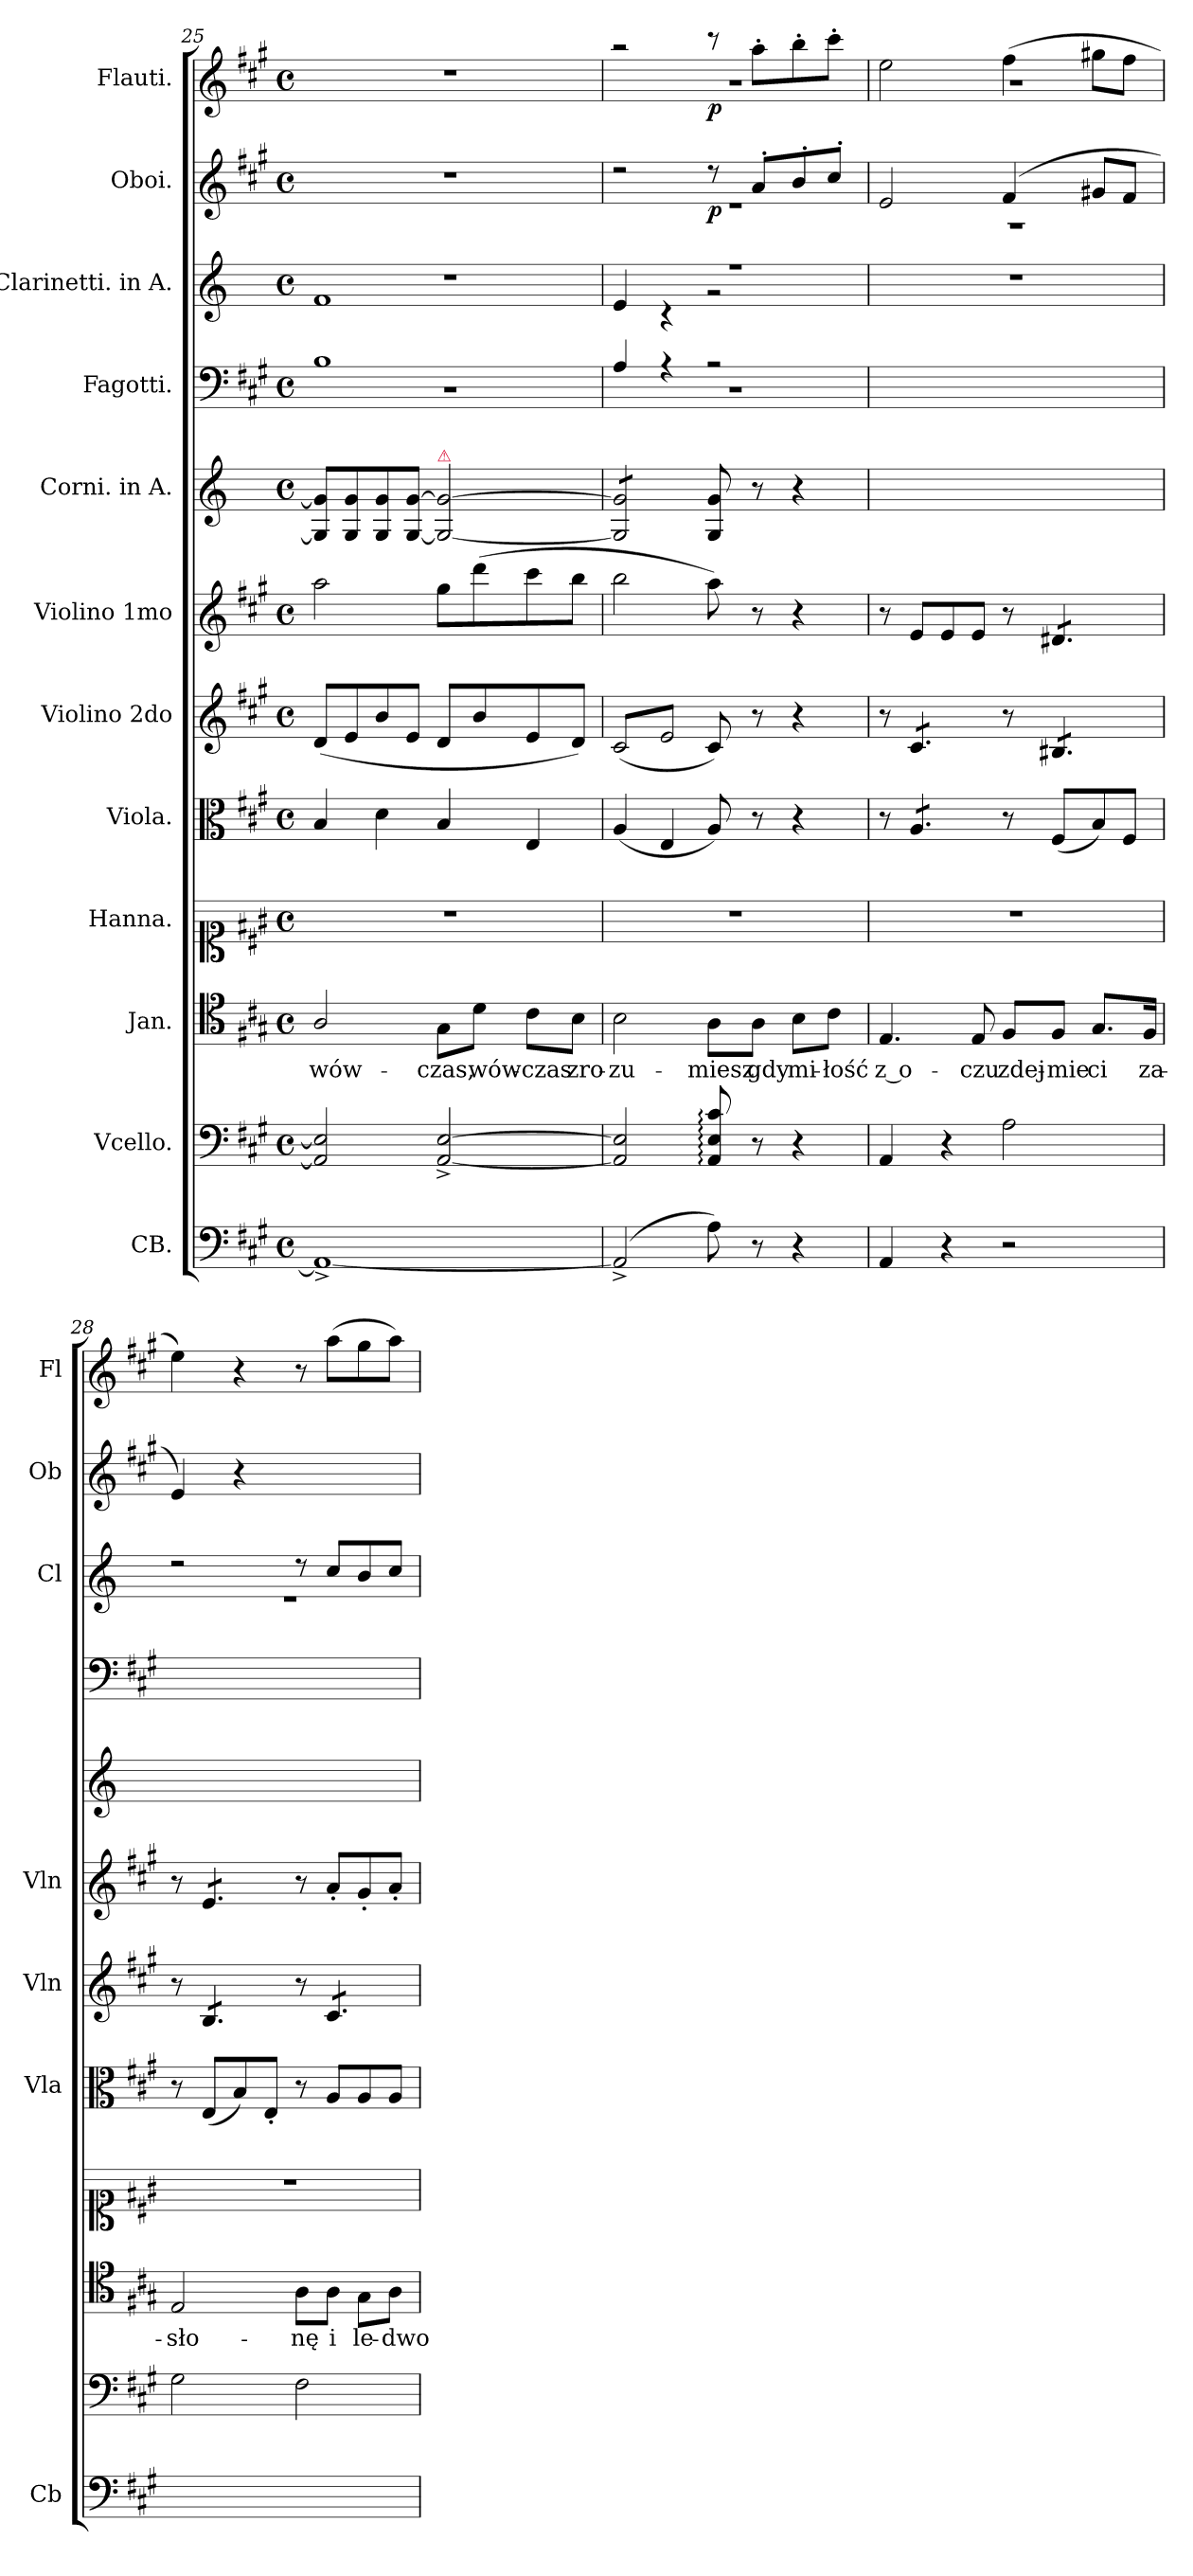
**kern	**kern	**kern	**text	**kern	**kern	**kern	**kern	**kern	**kern	**kern	**kern	**dynam	**kern	**dynam
*part12	*part11	*part10	*part10	*part9	*part8	*part7	*part6	*part5	*part4	*part3	*part2	*part2	*part1	*part1
*staff12	*staff11	*staff10	*staff10	*staff9	*staff8	*staff7	*staff6	*staff5	*staff4	*staff3	*staff2	*staff2	*staff1	*staff1
*I"CB.	*I"Vcello.	*I"Jan.	*	*I"Hanna.	*I"Viola.	*I"Violino 2do	*I"Violino 1mo	*I"Corni. in A.	*I"Fagotti.	*I"Clarinetti. in A.	*I"Oboi.	*	*I"Flauti.	*
*I'Cb	*	*	*	*	*I'Vla	*I'Vln	*I'Vln	*	*	*I'Cl	*I'Ob	*	*I'Fl	*
*clefF4	*clefF4	*clefC4	*	*clefC1	*clefC3	*clefG2	*clefG2	*clefG2	*clefF4	*clefG2	*clefG2	*	*clefG2	*
*ITrd8c12	*	*	*	*	*	*	*	*ITrd2c3	*	*ITrd2c3	*	*	*	*
*k[f#c#g#]	*k[f#c#g#]	*k[f#c#g#]	*	*k[f#c#g#]	*k[f#c#g#]	*k[f#c#g#]	*k[f#c#g#]	*k[f#c#g#]	*k[f#c#g#]	*k[f#c#g#]	*k[f#c#g#]	*	*k[f#c#g#]	*
*M4/4	*M4/4	*M4/4	*	*M4/4	*M4/4	*M4/4	*M4/4	*M4/4	*M4/4	*M4/4	*M4/4	*	*M4/4	*
*met(c)	*met(c)	*met(c)	*	*met(c)	*met(c)	*met(c)	*met(c)	*met(c)	*met(c)	*met(c)	*met(c)	*	*met(c)	*
=25	=25	=25	=25	=25	=25	=25	=25	=25	=25	=25	=25	=25	=25	=25
*	*	*	*	*	*	*	*	*	*^	*^	*	*	*	*
1AAA^_	2AA]/ 2E]/	2A/	wów-	1r	4B/	(8d/L	2aa\	8E]/ 8e]/L	1B	1r	1r	1d	1r	.	1r	.
.	.	.	.	.	.	8e/	.	8E/ 8e/	.	.	.	.	.	.	.	.
.	.	.	.	.	4d\	8b/	.	8E/ 8e/	.	.	.	.	.	.	.	.
.	.	.	.	.	.	8e/J	.	[>8E/ [8e/J	.	.	.	.	.	.	.	.
!	!	!	!	!	!	!	!	!LO:TX:a:color=crimson:t=⚠	!	!	!	!	!	!	!	!
.	[2AA^/ [2E^/	8G#\L	-czas,	.	4B/	8d/L	8gg#\L	2E_/ 2e_/	.	.	.	.	.	.	.	.
.	.	8d\J	wów-	.	.	8b/	(8ddd\	.	.	.	.	.	.	.	.	.
.	.	8c#\L	-czas	.	4E/	8e/	8ccc#\	.	.	.	.	.	.	.	.	.
.	.	8B\J	zro-	.	.	8d/J)	8bb\J	.	.	.	.	.	.	.	.	.
=26	=26	=26	=26	=26	=26	=26	=26	=26	=26	=26	=26	=26	=26	=26	=26	=26
*	*	*	*	*	*	*	*	*	*	*	*	*	*^	*	*^	*
*	*	*	*	*	*	*tremolo	*	*	*	*	*	*	*	*	*	*	*	*
*	*	*	*	*	*	*	*	*tremolo	*	*	*	*	*	*	*	*	*	*
(2AAA^/]	2AA]/ 2E]/	2B\	-zu-	1r	(4A/	(8c#/L	2bb\	8E]/ 8e]/L	4A/	1r	1rff	4c#/	2r	1r	.	2r	1r	.
.	.	.	.	.	.	8e/	.	8E/ 8e/	.	.	.	.	.	.	.	.	.	.
.	.	.	.	.	4E/	8c#/	.	8E/ 8e/	4rA	.	.	4r	.	.	.	.	.	.
.	.	.	.	.	.	8e/J	.	8E/ 8e/J	.	.	.	.	.	.	.	.	.	.
*	*	*	*	*	*	*	*	*Xtremolo	*	*	*	*	*	*	*	*	*	*
*	*	*	*	*	*	*Xtremolo	*	*	*	*	*	*	*	*	*	*	*	*
8AA\)	8AA:/ 8E:/ 8c#:/	8A\L	-miesz	.	8A/)	8c#/)	8aa\)	8E/ 8e/	2rA	.	.	2rg	8r	.	p	8r	.	p
8r	8r	8A\J	gdy	.	8r	8r	8r	8r	.	.	.	.	8a'</L	.	.	8aa'\L	.	.
4r	4r	8B\L	mi-	.	4r	4r	4r	4r	.	.	.	.	8b'</	.	.	8bb'\	.	.
.	.	8c#\J	-łość	.	.	.	.	.	.	.	.	.	8cc#'</J	.	.	8ccc#'\J	.	.
*	*	*	*	*	*	*	*	*	*v	*v	*	*	*	*	*	*	*	*
*	*	*	*	*	*	*	*	*	*	*v	*v	*	*	*	*	*	*
=27	=27	=27	=27	=27	=27	=27	=27	=27	=27	=27	=27	=27	=27	=27	=27	=27
4AAA/	4AA/	4.E/	z o-	1r	8r	8r	8r	1ryy	1ryy	1r	2e/	1r	.	2ee\	1r	.
*	*	*	*	*	*tremolo	*	*	*	*	*	*	*	*	*	*	*
*	*	*	*	*	*	*tremolo	*	*	*	*	*	*	*	*	*	*
.	.	.	.	.	8A/L	8c#/L	8e/L	.	.	.	.	.	.	.	.	.
4r	4r	.	.	.	8A/	8c#/	8e/	.	.	.	.	.	.	.	.	.
.	.	8E/	-czu	.	8A/J	8c#/J	8e/J	.	.	.	.	.	.	.	.	.
*	*	*	*	*	*Xtremolo	*	*	*	*	*	*	*	*	*	*	*
2r	2A\	8F#/L	zdej-	.	8r	8r	8r	.	.	.	(<4f#/	.	.	(4ff#\	.	.
*	*	*	*	*	*	*	*tremolo	*	*	*	*	*	*	*	*	*
.	.	8F#/J	-mie	.	(8F#/L	8B#X/L	8d#X/L	.	.	.	.	.	.	.	.	.
.	.	8.G#/L	ci	.	8B/)	8B#X/	8d#X/	.	.	.	8g#X/L	.	.	8gg#X\L	.	.
.	.	.	.	.	8F#/J	8B#X/J	8d#X/J	.	.	.	8f#/J	.	.	8ff#\J	.	.
.	.	16F#/Jk	za-	.	.	.	.	.	.	.	.	.	.	.	.	.
*	*	*	*	*	*	*	*	*	*	*	*v	*v	*	*	*	*
*	*	*	*	*	*	*	*	*	*	*	*	*	*v	*v	*
=28	=28	=28	=28	=28	=28	=28	=28	=28	=28	=28	=28	=28	=28	=28
*	*	*	*	*	*	*	*	*	*	*^	*	*	*	*
1ryy	2G#\	2E/	-sło-	1r	8r	8r	8r	1ryy	1ryy	2r	1re	4e/)	.	4ee\)	.
.	.	.	.	.	(8E/L	8B/L	8e/L	.	.	.	.	.	.	.	.
.	.	.	.	.	8B/)	8B/	8e/	.	.	.	.	4r	.	4r	.
.	.	.	.	.	8E'/J	8B/J	8e/J	.	.	.	.	.	.	.	.
*	*	*	*	*	*	*	*Xtremolo	*	*	*	*	*	*	*	*
.	2F#\	8A\L	-nę	.	8r	8r	8r	.	.	8r	.	2ryy	.	8r	.
.	.	8A\J	i	.	8A/L	8c#/L	8a'/L	.	.	8a/L	.	.	.	(8aa\L	.
.	.	8G#\L	le-	.	8A/	8c#/	8g#'/	.	.	8g#/	.	.	.	8gg#\	.
.	.	8A\J	-dwo	.	8A/J	8c#/J	8a'/J	.	.	8a/J	.	.	.	8aa\J)	.
*	*	*	*	*	*	*Xtremolo	*	*	*	*	*	*	*	*	*
*	*	*	*	*	*	*	*	*	*	*v	*v	*	*	*	*
=	=	=	=	=	=	=	=	=	=	=	=	=	=	=
*-	*-	*-	*-	*-	*-	*-	*-	*-	*-	*-	*-	*-	*-	*-
